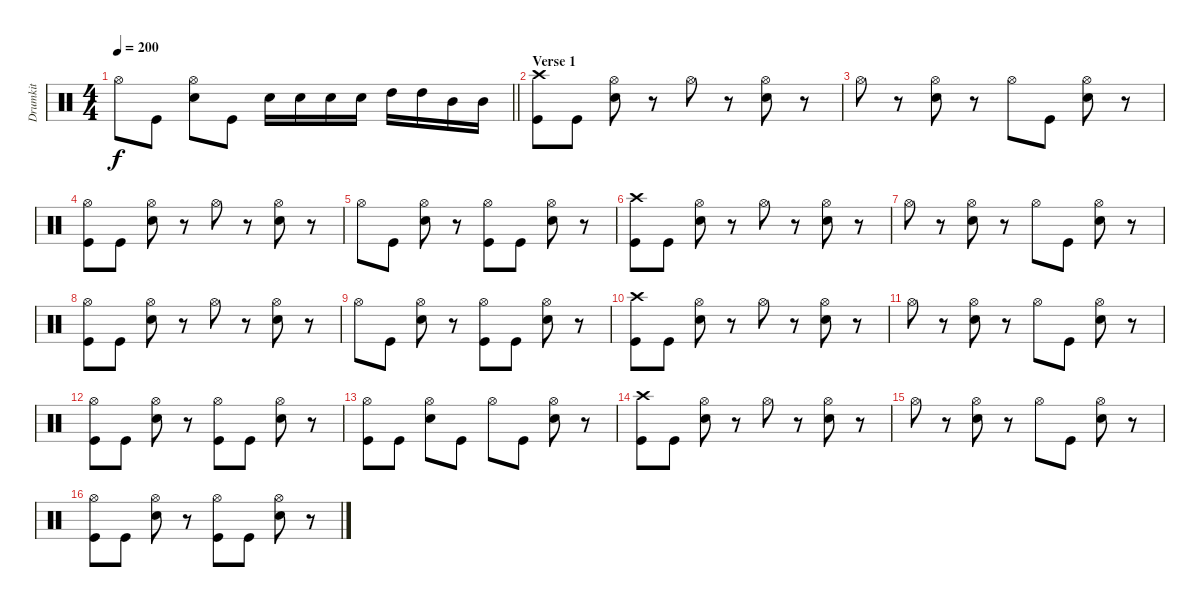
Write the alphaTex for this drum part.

\track ("Drumkit" "Drumkit") {instrument percussion}
\staff {score}
\articulation defaults
\ts (4 4)
\tempo 200
\clef neutral
\barLineRight lightlight
\ks c "Hi-Hat (open)".8{dy f} "Kick (hit)".8
("Hi-Hat (open)" "Snare (hit) 2").8 "Kick (hit)".8 "Snare (hit) 2".16 "Snare (hit) 2".16 "Snare (hit) 2".16 "Snare (hit) 2".16 "High Tom (hit)".16 "High Tom (hit)".16 "Mid Tom (hit)".16 "Mid Tom (hit)".16 |
\section ("" "Verse 1")
("Crash high (hit)" "Kick (hit)").8 "Kick (hit)".8 ("Snare (hit) 2" "Hi-Hat (open)").8 r.8 "Hi-Hat (open)".8 r.8 ("Snare (hit) 2" "Hi-Hat (open)").8 r.8 |
"Hi-Hat (open)".8 r.8 ("Snare (hit) 2" "Hi-Hat (open)").8 r.8 "Hi-Hat (open)".8 "Kick (hit)".8 ("Snare (hit) 2" "Hi-Hat (open)").8 r.8 |
("Hi-Hat (open)" "Kick (hit)").8 "Kick (hit)".8 ("Snare (hit) 2" "Hi-Hat (open)").8 r.8 "Hi-Hat (open)".8 r.8 ("Snare (hit) 2" "Hi-Hat (open)").8 r.8 |
"Hi-Hat (open)".8 "Kick (hit)".8 ("Snare (hit) 2" "Hi-Hat (open)").8 r.8 ("Hi-Hat (open)" "Kick (hit)").8 "Kick (hit)".8 ("Snare (hit) 2" "Hi-Hat (open)").8 r.8 |
("Crash high (hit)" "Kick (hit)").8 "Kick (hit)".8 ("Snare (hit) 2" "Hi-Hat (open)").8 r.8 "Hi-Hat (open)".8 r.8 ("Snare (hit) 2" "Hi-Hat (open)").8 r.8 |
"Hi-Hat (open)".8 r.8 ("Snare (hit) 2" "Hi-Hat (open)").8 r.8 "Hi-Hat (open)".8 "Kick (hit)".8 ("Snare (hit) 2" "Hi-Hat (open)").8 r.8 |
("Hi-Hat (open)" "Kick (hit)").8 "Kick (hit)".8 ("Snare (hit) 2" "Hi-Hat (open)").8 r.8 "Hi-Hat (open)".8 r.8 ("Snare (hit) 2" "Hi-Hat (open)").8 r.8 |
"Hi-Hat (open)".8 "Kick (hit)".8 ("Snare (hit) 2" "Hi-Hat (open)").8 r.8 ("Hi-Hat (open)" "Kick (hit)").8 "Kick (hit)".8 ("Snare (hit) 2" "Hi-Hat (open)").8 r.8 |
("Crash high (hit)" "Kick (hit)").8 "Kick (hit)".8 ("Snare (hit) 2" "Hi-Hat (open)").8 r.8 "Hi-Hat (open)".8 r.8 ("Snare (hit) 2" "Hi-Hat (open)").8 r.8 |
"Hi-Hat (open)".8 r.8 ("Snare (hit) 2" "Hi-Hat (open)").8 r.8 "Hi-Hat (open)".8 "Kick (hit)".8 ("Snare (hit) 2" "Hi-Hat (open)").8 r.8 |
("Hi-Hat (open)" "Kick (hit)").8 "Kick (hit)".8 ("Snare (hit) 2" "Hi-Hat (open)").8 r.8 ("Kick (hit)" "Hi-Hat (open)").8 "Kick (hit)".8 ("Snare (hit) 2" "Hi-Hat (open)").8 r.8 |
("Kick (hit)" "Hi-Hat (open)").8 "Kick (hit)".8 ("Snare (hit) 2" "Hi-Hat (open)").8 "Kick (hit)".8 "Hi-Hat (open)".8 "Kick (hit)".8 ("Snare (hit) 2" "Hi-Hat (open)").8 r.8 |
("Crash high (hit)" "Kick (hit)").8 "Kick (hit)".8 ("Snare (hit) 2" "Hi-Hat (open)").8 r.8 "Hi-Hat (open)".8 r.8 ("Snare (hit) 2" "Hi-Hat (open)").8 r.8 |
"Hi-Hat (open)".8 r.8 ("Snare (hit) 2" "Hi-Hat (open)").8 r.8 "Hi-Hat (open)".8 "Kick (hit)".8 ("Snare (hit) 2" "Hi-Hat (open)").8 r.8 |
("Hi-Hat (open)" "Kick (hit)").8 "Kick (hit)".8 ("Snare (hit) 2" "Hi-Hat (open)").8 r.8 ("Kick (hit)" "Hi-Hat (open)").8 "Kick (hit)".8 ("Snare (hit) 2" "Hi-Hat (open)").8 r.8
